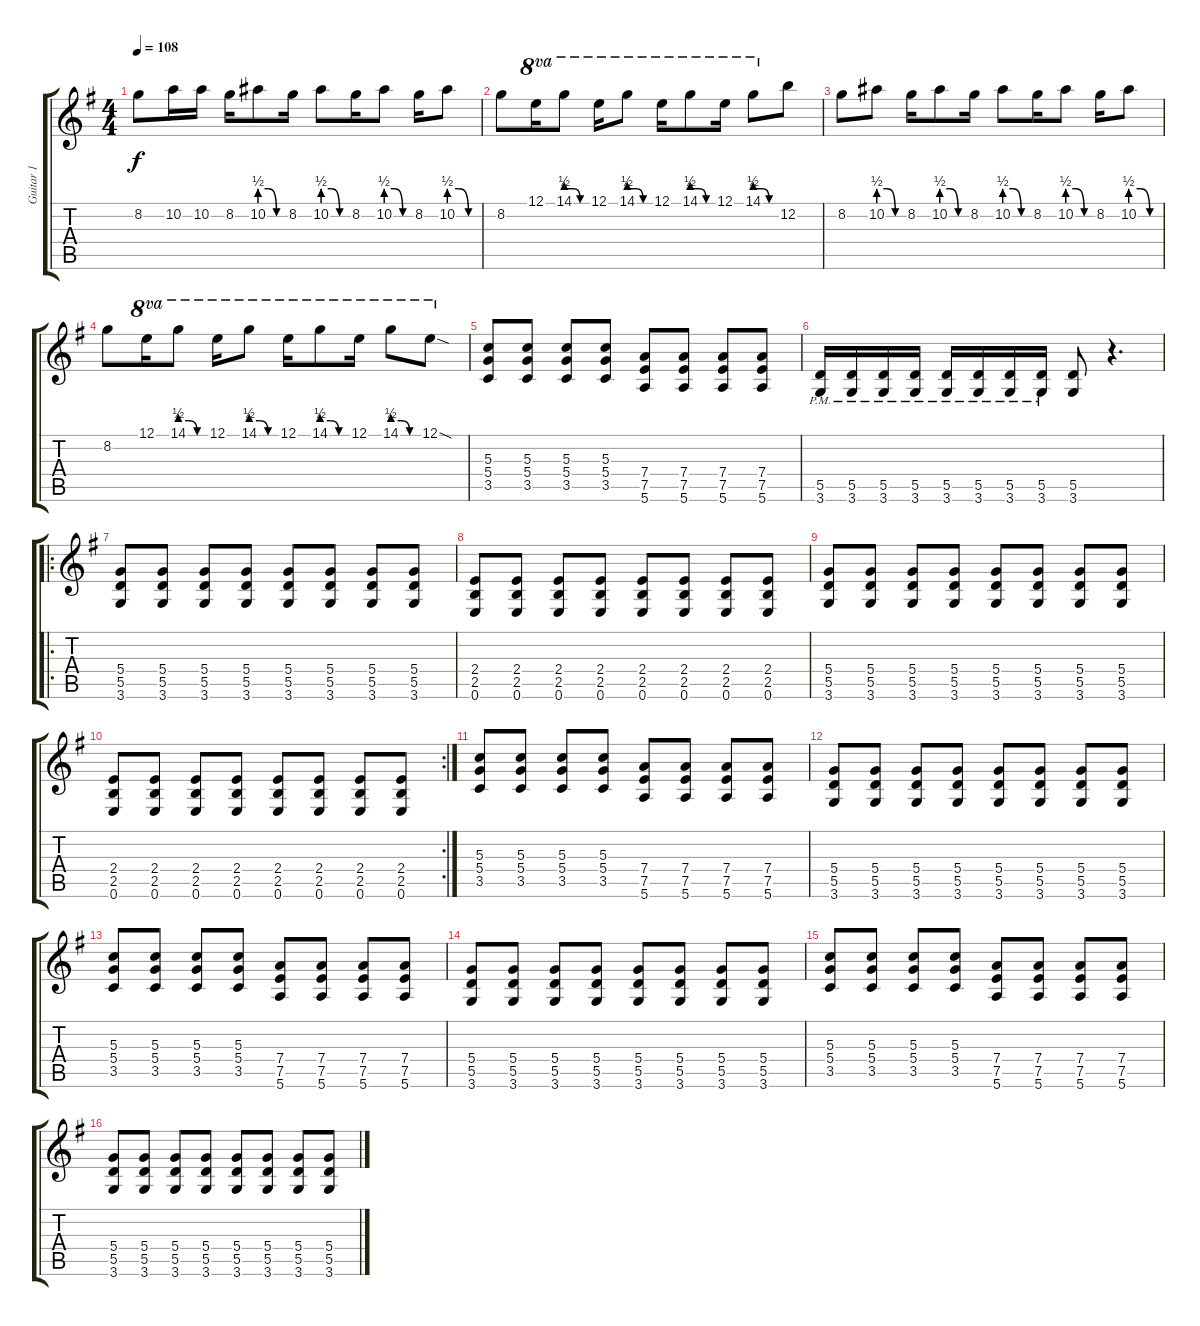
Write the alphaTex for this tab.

\track ("Guitar 1" "Guitar 1") {instrument distortionguitar}
\staff {score tabs}
\tuning (E4 B3 G3 D3 A2 E2) {hide}
\ts (4 4)
\tempo 108
\clef g2
\ks g
8.2.8{dy f} 10.2.16 10.2.16 8.2.16 10.2{be (custom 0 2 20 2 40 0 60 0)}.8 8.2.16 10.2{be (custom 0 2 20 2 40 0 60 0)}.8 8.2.16 10.2{be (custom 0 2 20 2 40 0 60 0)}.8 8.2.16 10.2{be (custom 0 2 20 2 40 0 60 0)}.8 |
8.2.8 12.1.16{ot 8va} 14.1{be (custom 0 2 20 2 40 0 60 0)}.8{ot 8va} 12.1.16{ot 8va} 14.1{be (custom 0 2 20 2 40 0 60 0)}.8{ot 8va} 12.1.16{ot 8va} 14.1{be (custom 0 2 20 2 40 0 60 0)}.8{ot 8va} 12.1.16{ot 8va} 14.1{be (custom 0 2 20 2 40 0 60 0)}.8{ot 8va} 12.2.8 |
8.2.8 10.2{be (custom 0 2 20 2 40 0 60 0)}.8 8.2.16 10.2{be (custom 0 2 20 2 40 0 60 0)}.8 8.2.16 10.2{be (custom 0 2 20 2 40 0 60 0)}.8 8.2.16 10.2{be (custom 0 2 20 2 40 0 60 0)}.8 8.2.16 10.2{be (custom 0 2 20 2 40 0 60 0)}.8 |
8.2.8 12.1.16{ot 8va} 14.1{be (custom 0 2 20 2 40 0 60 0)}.8{ot 8va} 12.1.16{ot 8va} 14.1{be (custom 0 2 20 2 40 0 60 0)}.8{ot 8va} 12.1.16{ot 8va} 14.1{be (custom 0 2 20 2 40 0 60 0)}.8{ot 8va} 12.1.16{ot 8va} 14.1{be (custom 0 2 20 2 40 0 60 0)}.8{ot 8va} 12.1{sod}.8{ot 8va} |
(5.3 5.4 3.5).8 (5.3 5.4 3.5).8 (5.3 5.4 3.5).8 (5.3 5.4 3.5).8 (7.4 7.5 5.6).8 (7.4 7.5 5.6).8 (7.4 7.5 5.6).8 (7.4 7.5 5.6).8 |
(5.5{pm} 3.6{pm}).16 (5.5{pm} 3.6{pm}).16 (5.5{pm} 3.6{pm}).16 (5.5{pm} 3.6{pm}).16 (5.5{pm} 3.6{pm}).16 (5.5{pm} 3.6{pm}).16 (5.5{pm} 3.6{pm}).16 (5.5{pm} 3.6{pm}).16 (5.5 3.6).8 r.4{d} |
\ro
(5.4 5.5 3.6).8 (5.4 5.5 3.6).8 (5.4 5.5 3.6).8 (5.4 5.5 3.6).8 (5.4 5.5 3.6).8 (5.4 5.5 3.6).8 (5.4 5.5 3.6).8 (5.4 5.5 3.6).8 |
(2.4 2.5 0.6).8 (2.4 2.5 0.6).8 (2.4 2.5 0.6).8 (2.4 2.5 0.6).8 (2.4 2.5 0.6).8 (2.4 2.5 0.6).8 (2.4 2.5 0.6).8 (2.4 2.5 0.6).8 |
(5.4 5.5 3.6).8 (5.4 5.5 3.6).8 (5.4 5.5 3.6).8 (5.4 5.5 3.6).8 (5.4 5.5 3.6).8 (5.4 5.5 3.6).8 (5.4 5.5 3.6).8 (5.4 5.5 3.6).8 |
\rc 2
(2.4 2.5 0.6).8 (2.4 2.5 0.6).8 (2.4 2.5 0.6).8 (2.4 2.5 0.6).8 (2.4 2.5 0.6).8 (2.4 2.5 0.6).8 (2.4 2.5 0.6).8 (2.4 2.5 0.6).8 |
(5.3 5.4 3.5).8 (5.3 5.4 3.5).8 (5.3 5.4 3.5).8 (5.3 5.4 3.5).8 (7.4 7.5 5.6).8 (7.4 7.5 5.6).8 (7.4 7.5 5.6).8 (7.4 7.5 5.6).8 |
(5.4 5.5 3.6).8 (5.4 5.5 3.6).8 (5.4 5.5 3.6).8 (5.4 5.5 3.6).8 (5.4 5.5 3.6).8 (5.4 5.5 3.6).8 (5.4 5.5 3.6).8 (5.4 5.5 3.6).8 |
(5.3 5.4 3.5).8 (5.3 5.4 3.5).8 (5.3 5.4 3.5).8 (5.3 5.4 3.5).8 (7.4 7.5 5.6).8 (7.4 7.5 5.6).8 (7.4 7.5 5.6).8 (7.4 7.5 5.6).8 |
(5.4 5.5 3.6).8 (5.4 5.5 3.6).8 (5.4 5.5 3.6).8 (5.4 5.5 3.6).8 (5.4 5.5 3.6).8 (5.4 5.5 3.6).8 (5.4 5.5 3.6).8 (5.4 5.5 3.6).8 |
(5.3 5.4 3.5).8 (5.3 5.4 3.5).8 (5.3 5.4 3.5).8 (5.3 5.4 3.5).8 (7.4 7.5 5.6).8 (7.4 7.5 5.6).8 (7.4 7.5 5.6).8 (7.4 7.5 5.6).8 |
(5.4 5.5 3.6).8 (5.4 5.5 3.6).8 (5.4 5.5 3.6).8 (5.4 5.5 3.6).8 (5.4 5.5 3.6).8 (5.4 5.5 3.6).8 (5.4 5.5 3.6).8 (5.4 5.5 3.6).8
